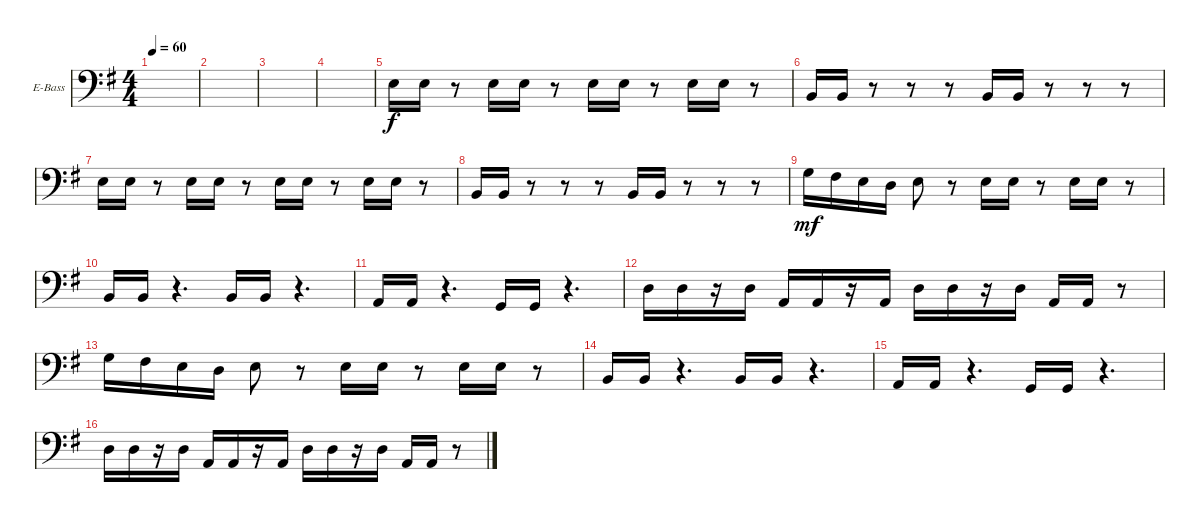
\defaultSystemsLayout 4
\bracketExtendMode groupsimilarinstruments
\firstSystemTrackNameOrientation horizontal
\otherSystemsTrackNameOrientation horizontal
\track ("Electric Bass (Pete Agnew)" "E-Bass") {instrument acousticbass}
\staff {score}
\tuning (G2 D2 A1 D1)
\ts (4 4)
\tempo 60
\clef f4
\ks eminor
|
|
|
|
7.3.16 7.3.16 r.8 7.3.16 7.3.16 r.8 7.3.16 7.3.16 r.8 7.3.16 7.3.16 r.8 |
9.4.16 9.4.16 r.8 r.8 r.8 9.4.16 9.4.16 r.8 r.8 r.8 |
7.3.16 7.3.16 r.8 7.3.16 7.3.16 r.8 7.3.16 7.3.16 r.8 7.3.16 7.3.16 r.8 |
9.4.16 9.4.16 r.8 r.8 r.8 9.4.16 9.4.16 r.8 r.8 r.8 |
0.1.16{dy mf} 4.2.16 2.2.16 0.2.16 2.2.8 r.8 2.2.16 2.2.16 r.8 2.2.16 2.2.16 r.8 |
9.4.16 9.4.16 r.4{d} 9.4.16 9.4.16 r.4{d} |
0.3.16 0.3.16 r.4{d} 5.4.16 5.4.16 r.4{d} |
0.2.16 0.2.16 r.16 0.2.16 0.3.16 0.3.16 r.16 0.3.16 0.2.16 0.2.16 r.16 0.2.16 0.3.16 0.3.16 r.8 |
0.1.16 4.2.16 2.2.16 0.2.16 2.2.8 r.8 2.2.16 2.2.16 r.8 2.2.16 2.2.16 r.8 |
9.4.16 9.4.16 r.4{d} 9.4.16 9.4.16 r.4{d} |
0.3.16 0.3.16 r.4{d} 5.4.16 5.4.16 r.4{d} |
0.2.16 0.2.16 r.16 0.2.16 0.3.16 0.3.16 r.16 0.3.16 0.2.16 0.2.16 r.16 0.2.16 0.3.16 0.3.16 r.8
